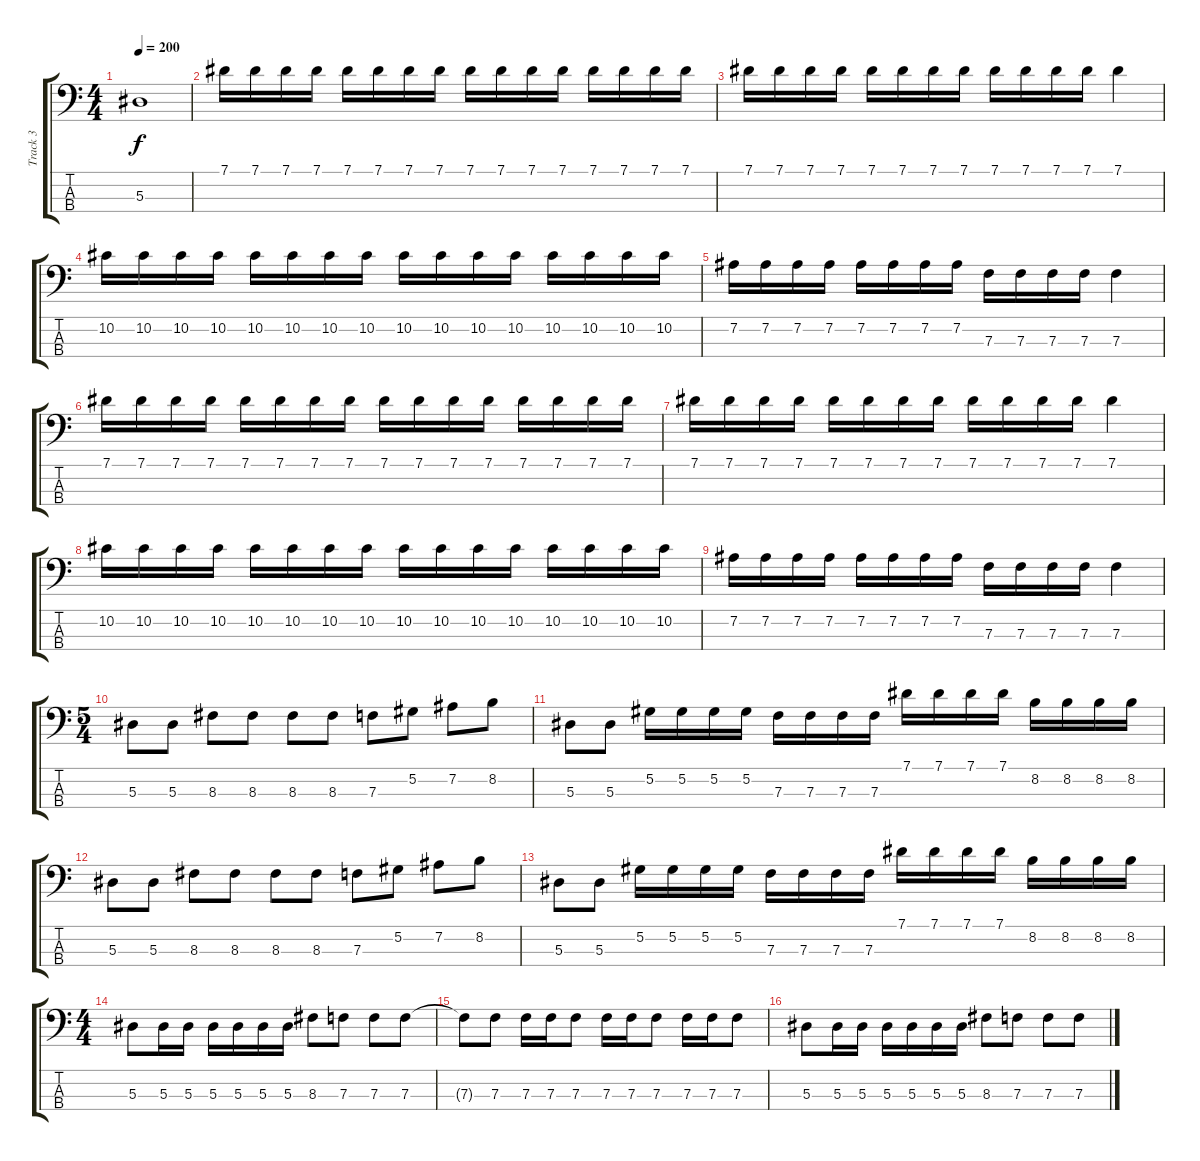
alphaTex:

\track ("Track 3" "Track 3") {instrument electricbassfinger}
\staff {score tabs}
\tuning (Ab2 Eb2 Bb1 F1) {hide}
\ts (4 4)
\tempo 200
\clef f4
\ks c
5.3.1{dy f} |
7.1.16 7.1.16 7.1.16 7.1.16 7.1.16 7.1.16 7.1.16 7.1.16 7.1.16 7.1.16 7.1.16 7.1.16 7.1.16 7.1.16 7.1.16 7.1.16 |
7.1.16 7.1.16 7.1.16 7.1.16 7.1.16 7.1.16 7.1.16 7.1.16 7.1.16 7.1.16 7.1.16 7.1.16 7.1.4 |
10.2.16 10.2.16 10.2.16 10.2.16 10.2.16 10.2.16 10.2.16 10.2.16 10.2.16 10.2.16 10.2.16 10.2.16 10.2.16 10.2.16 10.2.16 10.2.16 |
7.2.16 7.2.16 7.2.16 7.2.16 7.2.16 7.2.16 7.2.16 7.2.16 7.3.16 7.3.16 7.3.16 7.3.16 7.3.4 |
7.1.16 7.1.16 7.1.16 7.1.16 7.1.16 7.1.16 7.1.16 7.1.16 7.1.16 7.1.16 7.1.16 7.1.16 7.1.16 7.1.16 7.1.16 7.1.16 |
7.1.16 7.1.16 7.1.16 7.1.16 7.1.16 7.1.16 7.1.16 7.1.16 7.1.16 7.1.16 7.1.16 7.1.16 7.1.4 |
10.2.16 10.2.16 10.2.16 10.2.16 10.2.16 10.2.16 10.2.16 10.2.16 10.2.16 10.2.16 10.2.16 10.2.16 10.2.16 10.2.16 10.2.16 10.2.16 |
7.2.16 7.2.16 7.2.16 7.2.16 7.2.16 7.2.16 7.2.16 7.2.16 7.3.16 7.3.16 7.3.16 7.3.16 7.3.4 |
\ts (5 4)
5.3.8 5.3.8 8.3.8 8.3.8 8.3.8 8.3.8 7.3.8 5.2.8 7.2.8 8.2.8 |
5.3.8 5.3.8 5.2.16 5.2.16 5.2.16 5.2.16 7.3.16 7.3.16 7.3.16 7.3.16 7.1.16 7.1.16 7.1.16 7.1.16 8.2.16 8.2.16 8.2.16 8.2.16 |
5.3.8 5.3.8 8.3.8 8.3.8 8.3.8 8.3.8 7.3.8 5.2.8 7.2.8 8.2.8 |
5.3.8 5.3.8 5.2.16 5.2.16 5.2.16 5.2.16 7.3.16 7.3.16 7.3.16 7.3.16 7.1.16 7.1.16 7.1.16 7.1.16 8.2.16 8.2.16 8.2.16 8.2.16 |
\ts (4 4)
5.3.8 5.3.16 5.3.16 5.3.16 5.3.16 5.3.16 5.3.16 8.3.8 7.3.8 7.3.8 7.3.8 |
7.3{t}.8 7.3.8 7.3.16 7.3.16 7.3.8 7.3.16 7.3.16 7.3.8 7.3.16 7.3.16 7.3.8 |
5.3.8 5.3.16 5.3.16 5.3.16 5.3.16 5.3.16 5.3.16 8.3.8 7.3.8 7.3.8 7.3.8
